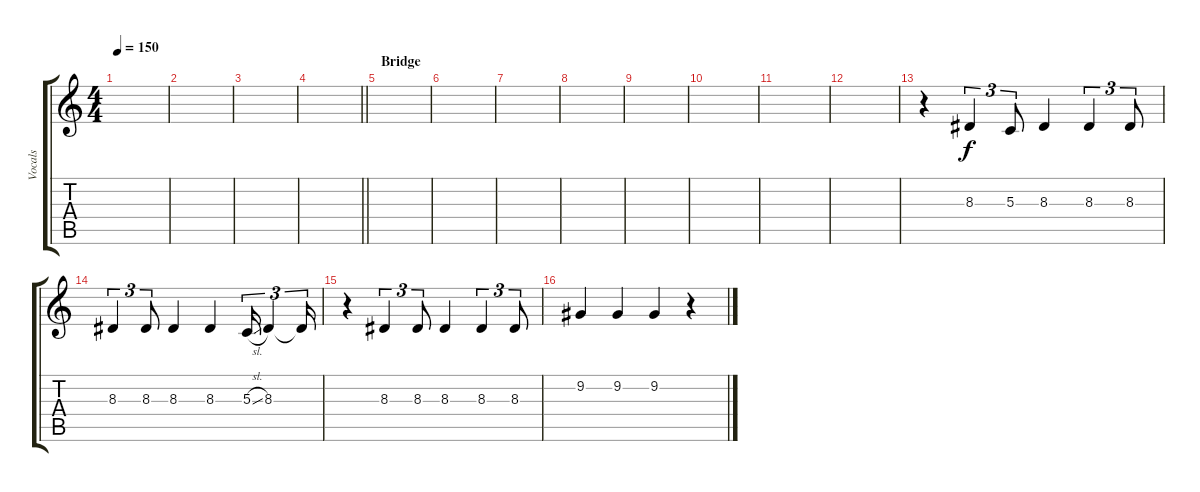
\track ("Vocals" "Vocals") {instrument altosax}
\staff {score tabs}
\tuning (E4 B3 G3 D3 A2 E2) {hide}
\ts (4 4)
\tempo 150
\clef g2
\ks c
|
|
|
\barLineRight lightlight
|
\section ("" "Bridge")
|
|
|
|
|
|
|
|
r.4 8.3.4{tu (3 2)} 5.3.8{tu (3 2)} 8.3.4 8.3.4{tu (3 2)} 8.3.8{tu (3 2)} |
8.3.4{tu (3 2)} 8.3.8{tu (3 2)} 8.3.4 8.3.4 5.3{sl}.16{tu (3 2)} 8.3.4{tu (3 2)} 8.3{t}.16{tu (3 2)} |
r.4 8.3.4{tu (3 2)} 8.3.8{tu (3 2)} 8.3.4 8.3.4{tu (3 2)} 8.3.8{tu (3 2)} |
9.2.4 9.2.4 9.2.4 r.4
